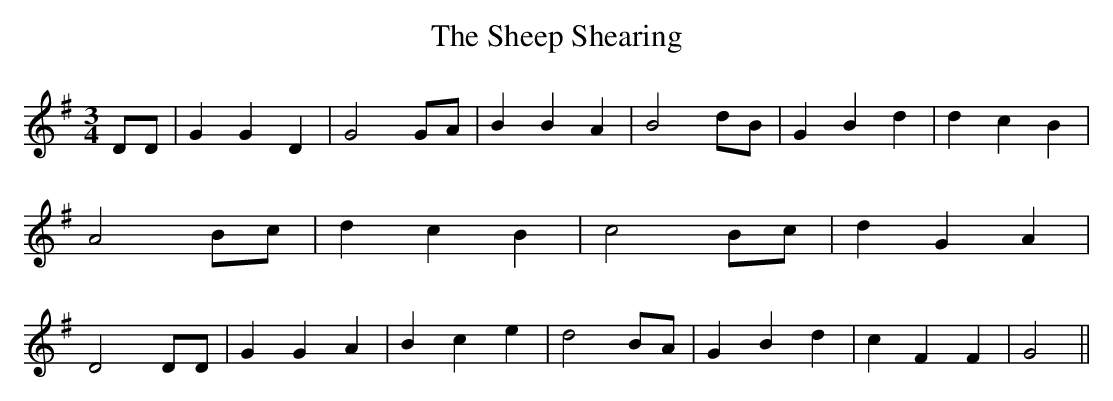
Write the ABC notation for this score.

X:1
T:The Sheep Shearing
M:3/4
L:1/4
K:G
 D/2D/2| G G D| G2 G/2A/2| B B A| B2d/2-B/2| G B d| d c B| A2B/2-c/2|\
 d c B| c2 B/2c/2| d G A| D2 D/2D/2| G G A| B c e| d2 B/2A/2| G B d|\
 c F F| G2||
